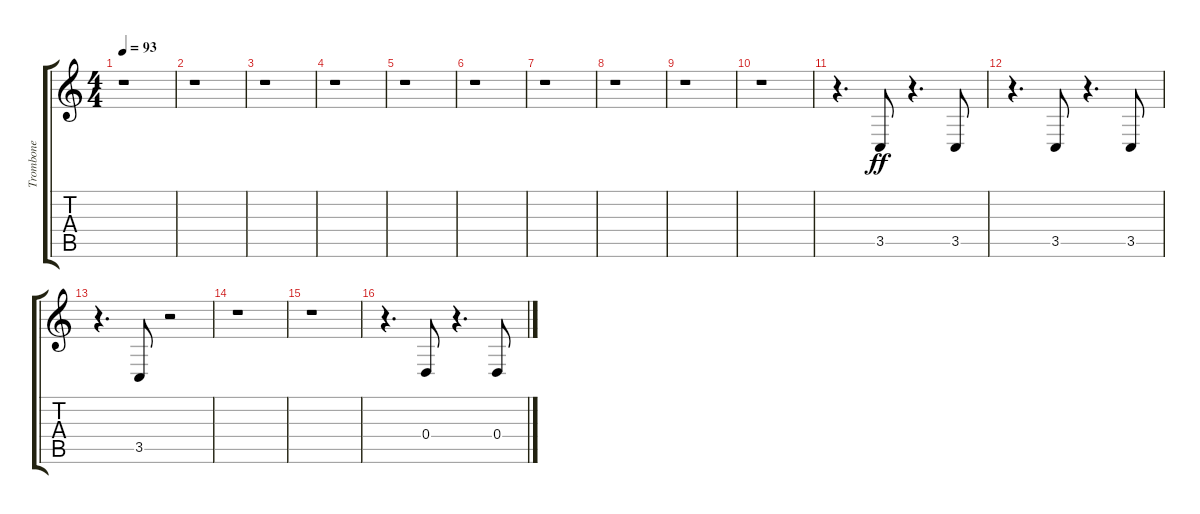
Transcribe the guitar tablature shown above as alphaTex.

\track ("Trombone" "Trombone") {instrument trombone}
\staff {score tabs}
\tuning (E4 B3 G3 D3 A2 E2) {hide}
\ts (4 4)
\tempo 93
\clef g2
\ks c
r.1{dy ff instrument trombone} |
r.1 |
r.1 |
r.1 |
r.1 |
r.1 |
r.1 |
r.1 |
r.1 |
r.1 |
r.4{d} 3.5.8 r.4{d} 3.5.8 |
r.4{d} 3.5.8 r.4{d} 3.5.8 |
r.4{d} 3.5.8 r.2 |
r.1 |
r.1 |
r.4{d} 0.4.8 r.4{d} 0.4.8
